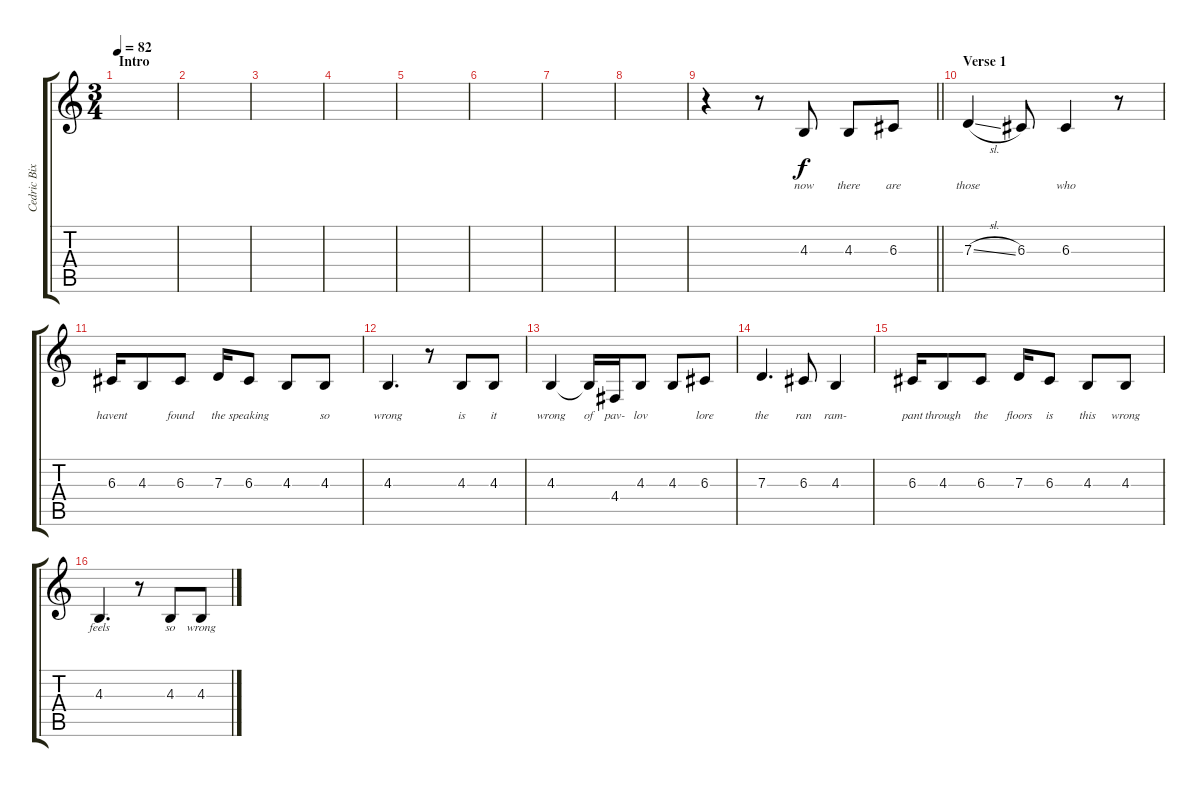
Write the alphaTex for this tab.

\track ("Cedric Bixler-Zavala - Vocals" "Cedric Bix") {instrument altosax}
\staff {score tabs}
\tuning (E4 B3 G3 D3 A2 E2) {hide}
\ts (3 4)
\section ("" "Intro")
\tempo 82
\clef g2
\ks c
|
|
|
|
|
|
|
|
\barLineRight lightlight
r.4 r.8 4.3.8{lyrics (0 "now") lyrics (1 "") lyrics (2 "") lyrics (3 "") lyrics (4 "")} 4.3.8{lyrics (0 "there") lyrics (1 "") lyrics (2 "") lyrics (3 "") lyrics (4 "")} 6.3.8{lyrics (0 "are") lyrics (1 "") lyrics (2 "") lyrics (3 "") lyrics (4 "")} |
\section ("" "Verse 1")
7.3{sl}.4{lyrics (0 "those") lyrics (1 "") lyrics (2 "") lyrics (3 "") lyrics (4 "")} 6.3.8{lyrics (0 "") lyrics (1 "") lyrics (2 "") lyrics (3 "") lyrics (4 "")} 6.3.4{lyrics (0 "who") lyrics (1 "") lyrics (2 "") lyrics (3 "") lyrics (4 "")} r.8 |
6.3.16{lyrics (0 "havent") lyrics (1 "") lyrics (2 "") lyrics (3 "") lyrics (4 "")} 4.3.8{lyrics (0 "") lyrics (1 "") lyrics (2 "") lyrics (3 "") lyrics (4 "")} 6.3.8{lyrics (0 "found") lyrics (1 "") lyrics (2 "") lyrics (3 "") lyrics (4 "")} 7.3.16{lyrics (0 "the") lyrics (1 "") lyrics (2 "") lyrics (3 "") lyrics (4 "")} 6.3.8{lyrics (0 "speaking") lyrics (1 "") lyrics (2 "") lyrics (3 "") lyrics (4 "")} 4.3.8{lyrics (0 "") lyrics (1 "") lyrics (2 "") lyrics (3 "") lyrics (4 "")} 4.3.8{lyrics (0 "so") lyrics (1 "") lyrics (2 "") lyrics (3 "") lyrics (4 "")} |
4.3.4{d lyrics (0 "wrong") lyrics (1 "") lyrics (2 "") lyrics (3 "") lyrics (4 "")} r.8 4.3.8{lyrics (0 "is") lyrics (1 "") lyrics (2 "") lyrics (3 "") lyrics (4 "")} 4.3.8{lyrics (0 "it") lyrics (1 "") lyrics (2 "") lyrics (3 "") lyrics (4 "")} |
4.3.4{lyrics (0 "wrong") lyrics (1 "") lyrics (2 "") lyrics (3 "") lyrics (4 "")} 4.3{t}.16{lyrics (0 "of") lyrics (1 "") lyrics (2 "") lyrics (3 "") lyrics (4 "")} 4.4.16{lyrics (0 "pav-") lyrics (1 "") lyrics (2 "") lyrics (3 "") lyrics (4 "")} 4.3.8{lyrics (0 "lov") lyrics (1 "") lyrics (2 "") lyrics (3 "") lyrics (4 "")} 4.3.8{lyrics (0 "") lyrics (1 "") lyrics (2 "") lyrics (3 "") lyrics (4 "")} 6.3.8{lyrics (0 "lore") lyrics (1 "") lyrics (2 "") lyrics (3 "") lyrics (4 "")} |
7.3.4{d lyrics (0 "the") lyrics (1 "") lyrics (2 "") lyrics (3 "") lyrics (4 "")} 6.3.8{lyrics (0 "ran") lyrics (1 "") lyrics (2 "") lyrics (3 "") lyrics (4 "")} 4.3.4{lyrics (0 "ram-") lyrics (1 "") lyrics (2 "") lyrics (3 "") lyrics (4 "")} |
6.3.16{lyrics (0 "pant") lyrics (1 "") lyrics (2 "") lyrics (3 "") lyrics (4 "")} 4.3.8{lyrics (0 "through") lyrics (1 "") lyrics (2 "") lyrics (3 "") lyrics (4 "")} 6.3.8{lyrics (0 "the") lyrics (1 "") lyrics (2 "") lyrics (3 "") lyrics (4 "")} 7.3.16{lyrics (0 "floors") lyrics (1 "") lyrics (2 "") lyrics (3 "") lyrics (4 "")} 6.3.8{lyrics (0 "is") lyrics (1 "") lyrics (2 "") lyrics (3 "") lyrics (4 "")} 4.3.8{lyrics (0 "this") lyrics (1 "") lyrics (2 "") lyrics (3 "") lyrics (4 "")} 4.3.8{lyrics (0 "wrong") lyrics (1 "") lyrics (2 "") lyrics (3 "") lyrics (4 "")} |
4.3.4{d lyrics (0 "feels") lyrics (1 "") lyrics (2 "") lyrics (3 "") lyrics (4 "")} r.8 4.3.8{lyrics (0 "so") lyrics (1 "") lyrics (2 "") lyrics (3 "") lyrics (4 "")} 4.3.8{lyrics (0 "wrong") lyrics (1 "") lyrics (2 "") lyrics (3 "") lyrics (4 "")}
